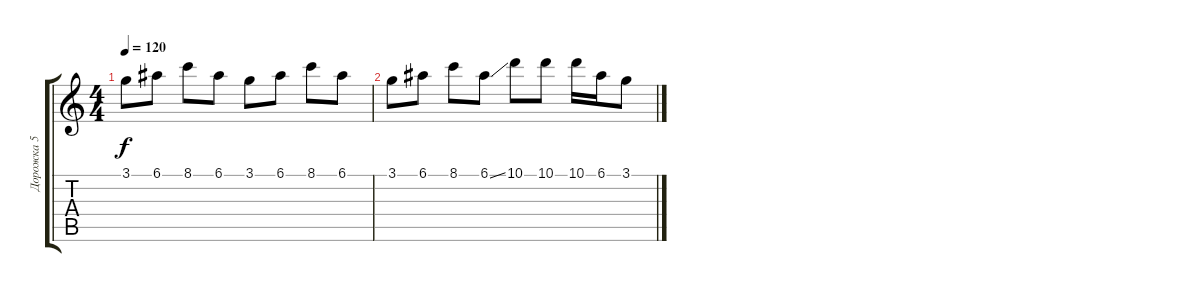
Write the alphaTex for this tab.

\track ("Дорожка 5" "Дорожка 5") {instrument distortionguitar}
\staff {score tabs}
\tuning (E4 B3 G3 D3 A2 E2) {hide}
\ts (4 4)
\tempo 120
\clef g2
\ks c
3.1.8{dy f} 6.1.8 8.1.8 6.1.8 3.1.8 6.1.8 8.1.8 6.1.8 |
3.1.8 6.1.8 8.1.8 6.1{ss}.8 10.1.8 10.1.8 10.1.16 6.1.16 3.1.8
